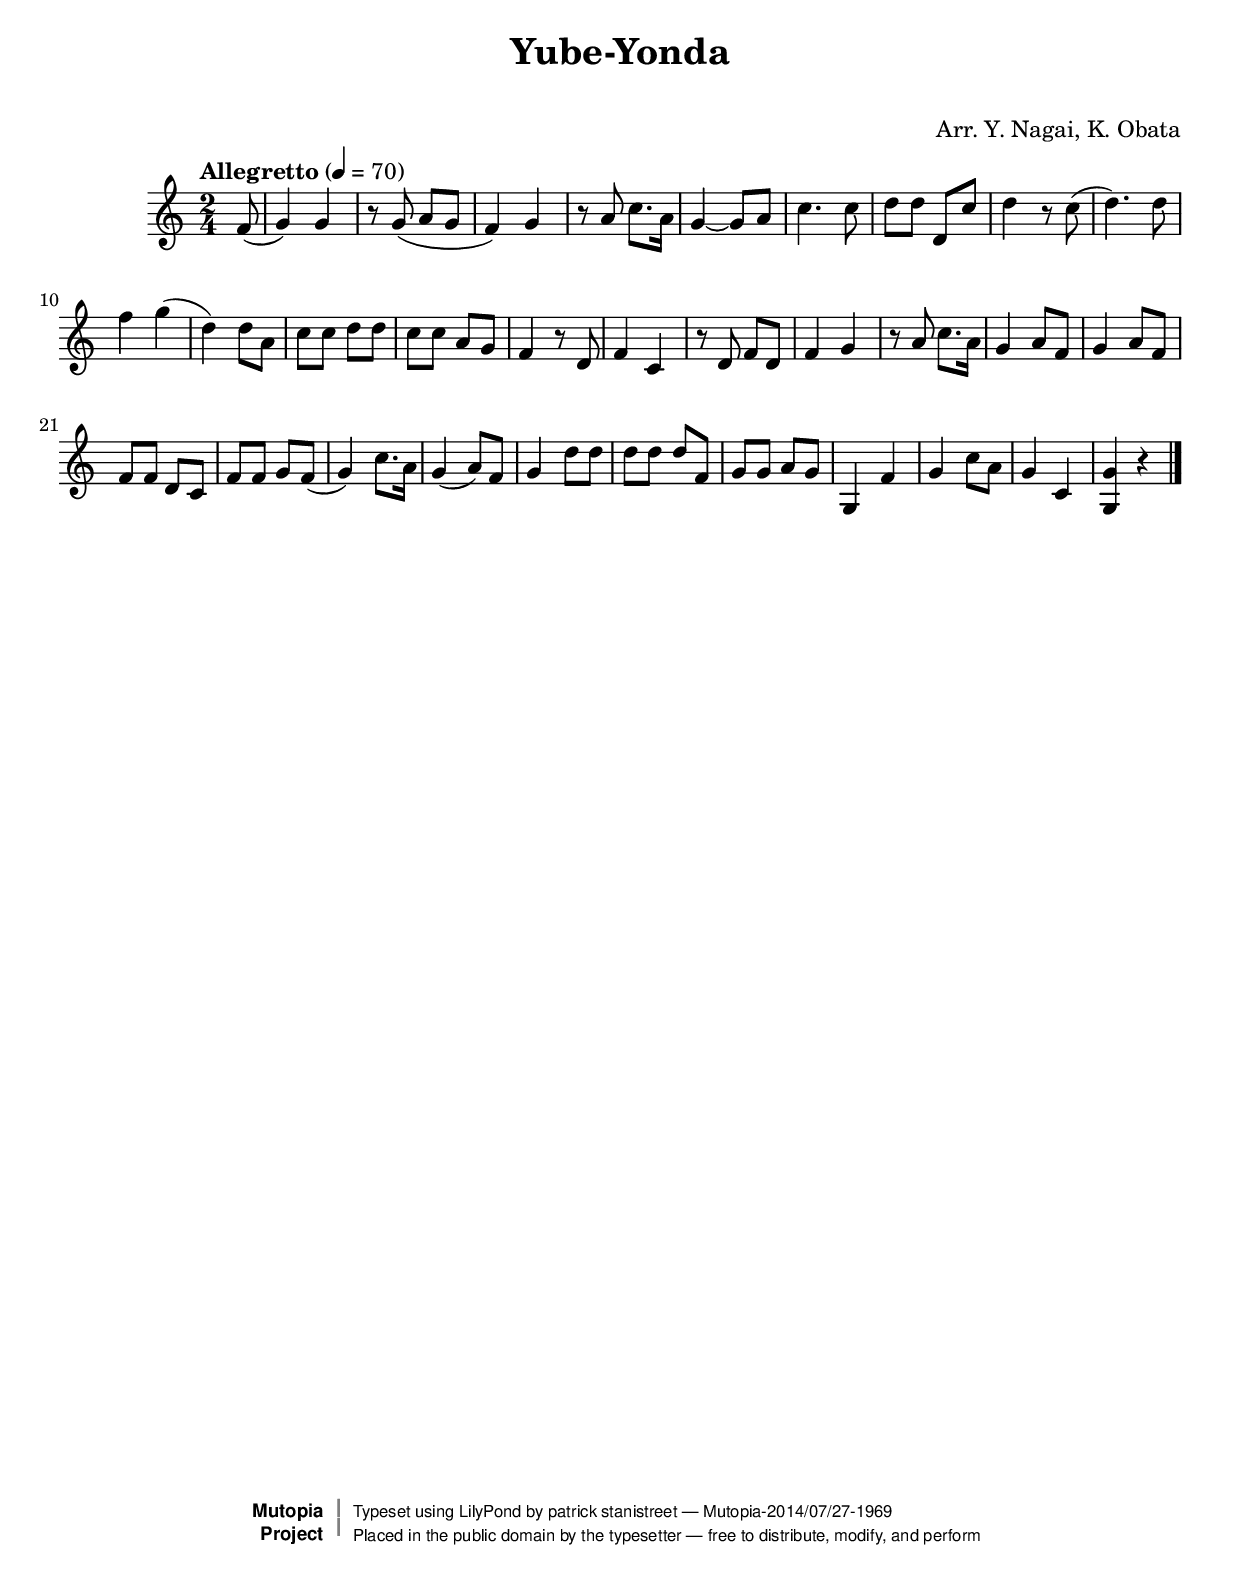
\version "2.19.7"

tsfooter = \markup {
\column {
  \line {"Arranged by:  Nagai, Iwai and Obata, Kenhachiro"}
  \line {"Source:  Seiyo gakufu Nihon zokkyokushu,  pub. Miki Shoten, Osaka, 1895."}
  \line {"English title:  \"A Collection of Japanese Popular Music.\""}
  \line {"Copyright Public Domain  Typeset by Tom Potter 2007"}
  \line {"http://www.daisyfield.com/music/"}
}
}

\paper {
  top-margin = 2 \cm
  bottom-margin = 2 \cm
%  oddFooterMarkup = \tsfooter
}


\header {
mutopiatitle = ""    %  if not set taken from title field
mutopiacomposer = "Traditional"
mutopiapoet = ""    %  
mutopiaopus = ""    %  
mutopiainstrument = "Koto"
date = ""    %  optional - date piece composed
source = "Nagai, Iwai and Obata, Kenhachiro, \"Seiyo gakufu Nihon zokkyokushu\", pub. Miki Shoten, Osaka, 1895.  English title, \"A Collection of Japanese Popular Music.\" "
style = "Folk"
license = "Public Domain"
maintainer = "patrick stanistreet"
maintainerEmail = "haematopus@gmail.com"
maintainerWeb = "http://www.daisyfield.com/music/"
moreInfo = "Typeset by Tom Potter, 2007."  

title = "Yube-Yonda"
subtitle = "  "      %
composer = "Arr. Y. Nagai, K. Obata"

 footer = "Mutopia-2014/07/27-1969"
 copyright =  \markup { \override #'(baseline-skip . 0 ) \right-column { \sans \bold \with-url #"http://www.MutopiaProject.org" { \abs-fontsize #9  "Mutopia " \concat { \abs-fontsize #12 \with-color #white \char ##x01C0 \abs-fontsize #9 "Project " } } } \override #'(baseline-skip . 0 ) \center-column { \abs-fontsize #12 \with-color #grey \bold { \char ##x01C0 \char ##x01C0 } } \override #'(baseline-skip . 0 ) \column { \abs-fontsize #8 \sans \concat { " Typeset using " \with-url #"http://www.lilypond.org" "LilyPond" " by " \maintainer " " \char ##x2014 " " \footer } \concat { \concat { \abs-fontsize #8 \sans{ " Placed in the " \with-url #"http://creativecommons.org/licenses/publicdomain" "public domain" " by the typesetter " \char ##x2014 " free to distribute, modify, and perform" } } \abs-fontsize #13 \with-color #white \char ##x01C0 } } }
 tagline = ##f
}

kotoOne =  {
%    \clef "treble" \key c \major \time 2/4 
\partial 8 f'8  (  |
%-\markup{  \bold {Allegretto} } ( \p | 
% 1
    g'4 ) g'4 | 
% 2
    r8 g'8 ( a'8 [ g'8 ] | 
% 3
    f'4 ) g'4 | 
% 4
    r8 a'8 c''8. [ a'16 ] | 
% 5
    g'4 ~ g'8 [ a'8 ] | 
% 6
    c''4. c''8  | 
% 7
    d''8 [ d''8 ] d'8 [ c''8 ] | 
% 8
    d''4 r8 c''8 (  | 
% 9
    d''4. ) d''8 | 
\barNumberCheck #10
    f''4 g''4 ( | 
% 11
    d''4 ) d''8 [ a'8 ] | 
% 12
    c''8 [ c''8 ] d''8 [ d''8 ] | 
% 13
    c''8 [ c''8 ] a'8 [ g'8 ] | 
% 14
    f'4 r8 d'8 | 
% 15
    f'4 c'4 | 
% 16
    r8 d'8 f'8 [ d'8 ] | 
% 17
    f'4 g'4 | 
% 18
    r8 a'8 c''8. [ a'16 ] | 
% 19
    g'4 a'8 [ f'8 ] | 
\barNumberCheck #20
    g'4 a'8 [ f'8 ] | 
% 21
    f'8 [ f'8 ] d'8 [ c'8 ] | 
% 22
    f'8 [ f'8 ] g'8 [ f'8 ( ] | 
% 23
    g'4 ) c''8. [ a'16 ] | 
% 24
    g'4 ( a'8 ) [ f'8 ] | 
% 25
    g'4 d''8  [ d''8 ] | 
% 26
    d''8 [ d''8 ] d''8 [ f'8 ] | 
% 27
    g'8 [ g'8 ] a'8 [ g'8 ] | 
% 28
    g4 f'4 | 
% 29
    g'4 c''8 [ a'8 ] | 
\barNumberCheck #30
    g'4 c'4 | 
% 31
    <g g'>4 r4   |
%    <g g'>4 r8   |
\bar "|."
}

% The score definition
\score  {
\new Staff <<
    \time 2/4 
    \clef "treble"
    \key c \major
    \tempo "Allegretto"  4 = 70
    \set Staff.midiInstrument = "koto"
    \kotoOne
>>

\layout  { }
\midi  { }
}

